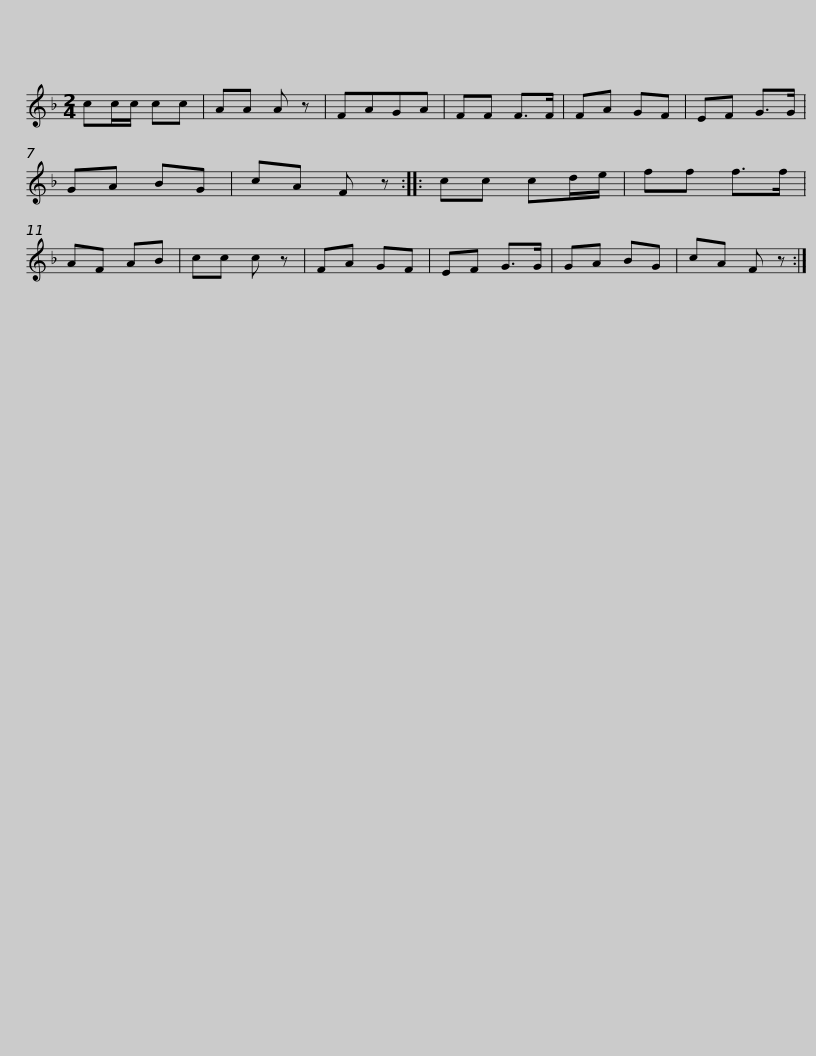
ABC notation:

X:1
L:1/8
M:2/4
I:linebreak $
K:F
V:1 treble
V:1
 cc/c/ cc | AA A z | FAGA | FF F>F | FA GF | %5
 EF G>G | GA BG | cA F z :: cc cd/e/ |$ ff f>f | %10
 AF AB | cc c z | FA GF | EF G>G | GA BG | %15
 cA F z :| %16
